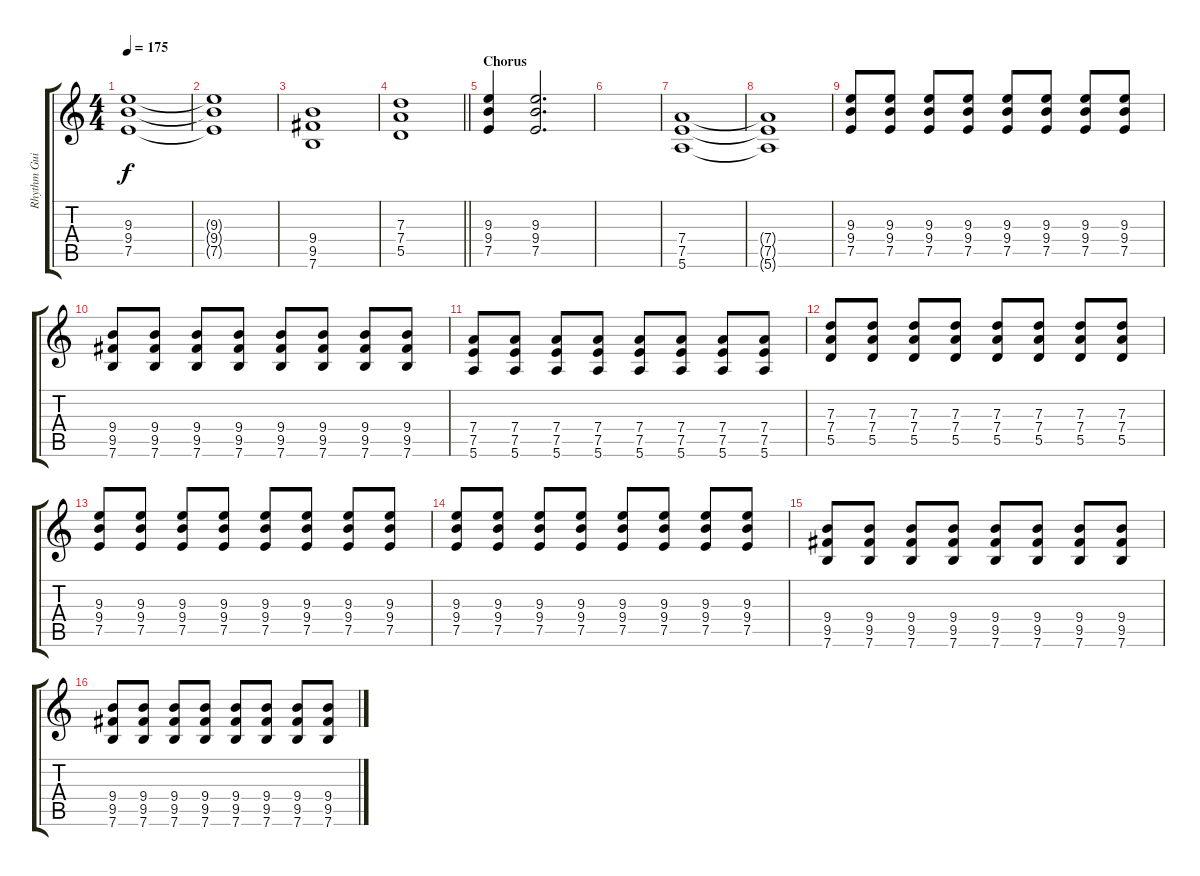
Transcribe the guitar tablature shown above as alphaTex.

\track ("Rhythm Guitar" "Rhythm Gui") {instrument overdrivenguitar}
\staff {score tabs}
\tuning (E4 B3 G3 D3 A2 E2) {hide}
\ts (4 4)
\tempo 175
\clef g2
\ks c
(9.3 9.4 7.5).1{dy f} |
(9.3{t} 9.4{t} 7.5{t}).1 |
(9.4 9.5 7.6).1 |
\barLineRight lightlight
(7.3 7.4 5.5).1 |
\section ("" "Chorus")
(9.3 9.4 7.5).4 (9.3 9.4 7.5).2{d} |
|
(7.4 7.5 5.6).1 |
(7.4{t} 7.5{t} 5.6{t}).1 |
(9.3 9.4 7.5).8 (9.3 9.4 7.5).8 (9.3 9.4 7.5).8 (9.3 9.4 7.5).8 (9.3 9.4 7.5).8 (9.3 9.4 7.5).8 (9.3 9.4 7.5).8 (9.3 9.4 7.5).8 |
(9.4 9.5 7.6).8 (9.4 9.5 7.6).8 (9.4 9.5 7.6).8 (9.4 9.5 7.6).8 (9.4 9.5 7.6).8 (9.4 9.5 7.6).8 (9.4 9.5 7.6).8 (9.4 9.5 7.6).8 |
(7.4 7.5 5.6).8 (7.4 7.5 5.6).8 (7.4 7.5 5.6).8 (7.4 7.5 5.6).8 (7.4 7.5 5.6).8 (7.4 7.5 5.6).8 (7.4 7.5 5.6).8 (7.4 7.5 5.6).8 |
(7.3 7.4 5.5).8 (7.3 7.4 5.5).8 (7.3 7.4 5.5).8 (7.3 7.4 5.5).8 (7.3 7.4 5.5).8 (7.3 7.4 5.5).8 (7.3 7.4 5.5).8 (7.3 7.4 5.5).8 |
(9.3 9.4 7.5).8 (9.3 9.4 7.5).8 (9.3 9.4 7.5).8 (9.3 9.4 7.5).8 (9.3 9.4 7.5).8 (9.3 9.4 7.5).8 (9.3 9.4 7.5).8 (9.3 9.4 7.5).8 |
(9.3 9.4 7.5).8 (9.3 9.4 7.5).8 (9.3 9.4 7.5).8 (9.3 9.4 7.5).8 (9.3 9.4 7.5).8 (9.3 9.4 7.5).8 (9.3 9.4 7.5).8 (9.3 9.4 7.5).8 |
(9.4 9.5 7.6).8 (9.4 9.5 7.6).8 (9.4 9.5 7.6).8 (9.4 9.5 7.6).8 (9.4 9.5 7.6).8 (9.4 9.5 7.6).8 (9.4 9.5 7.6).8 (9.4 9.5 7.6).8 |
(9.4 9.5 7.6).8 (9.4 9.5 7.6).8 (9.4 9.5 7.6).8 (9.4 9.5 7.6).8 (9.4 9.5 7.6).8 (9.4 9.5 7.6).8 (9.4 9.5 7.6).8 (9.4 9.5 7.6).8
